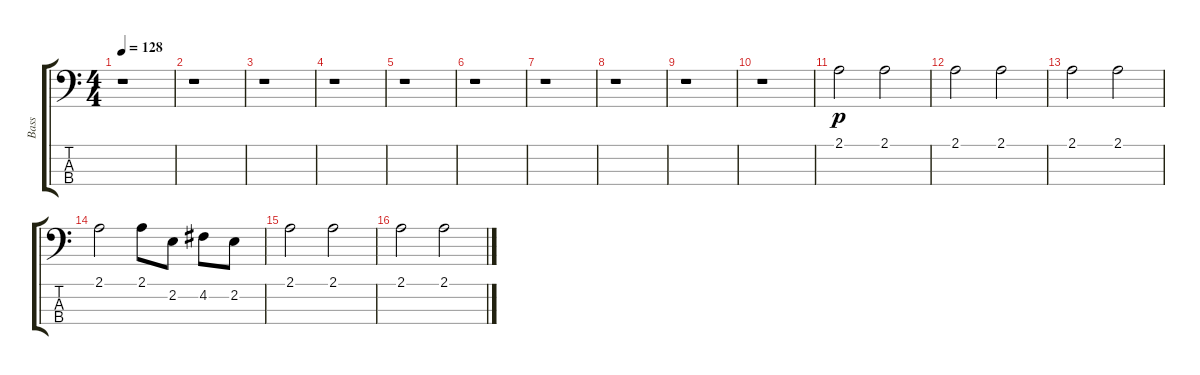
\track ("Bass" "Bass") {instrument electricguitarjazz}
\staff {score tabs}
\tuning (G2 D2 A1 E1) {hide}
\ts (4 4)
\tempo 128
\clef f4
\ks c
r.1{dy f} |
r.1 |
r.1 |
r.1 |
r.1 |
r.1 |
r.1 |
r.1 |
r.1 |
r.1 |
2.1.2{dy p} 2.1.2 |
2.1.2 2.1.2 |
2.1.2 2.1.2 |
2.1.2 2.1.8 2.2.8 4.2.8 2.2.8 |
2.1.2 2.1.2 |
2.1.2 2.1.2
